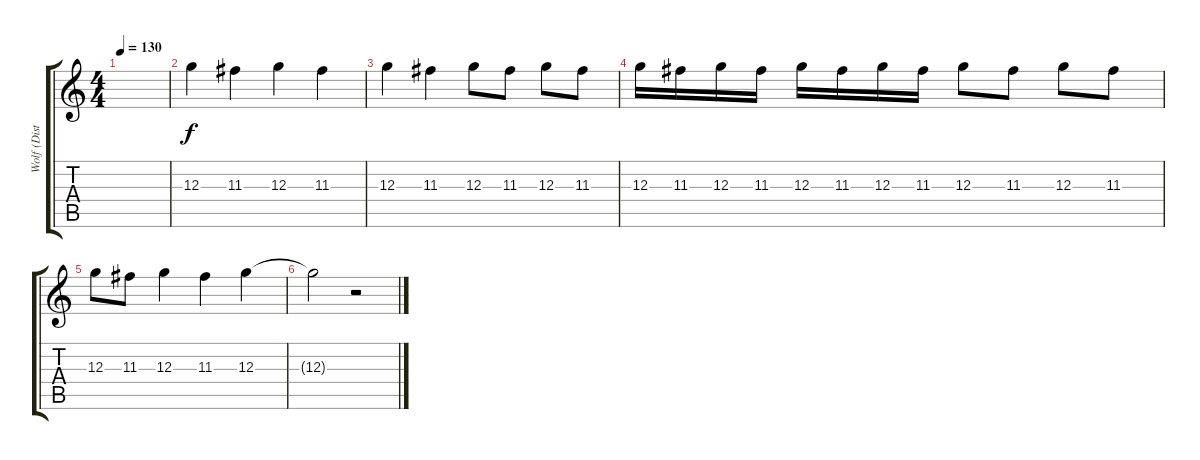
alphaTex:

\track ("Wolf (Distortion Guitar)" "Wolf (Dist") {instrument distortionguitar}
\staff {score tabs}
\tuning (E4 B3 G3 D3 A2 E2) {hide}
\ts (4 4)
\tempo 130
\clef g2
\ks c
|
12.3.4 11.3.4 12.3.4 11.3.4 |
12.3.4 11.3.4 12.3.8 11.3.8 12.3.8 11.3.8 |
12.3.16 11.3.16 12.3.16 11.3.16 12.3.16 11.3.16 12.3.16 11.3.16 12.3.8 11.3.8 12.3.8 11.3.8 |
12.3.8 11.3.8 12.3.4 11.3.4 12.3.4 |
12.3{t}.2 r.2
